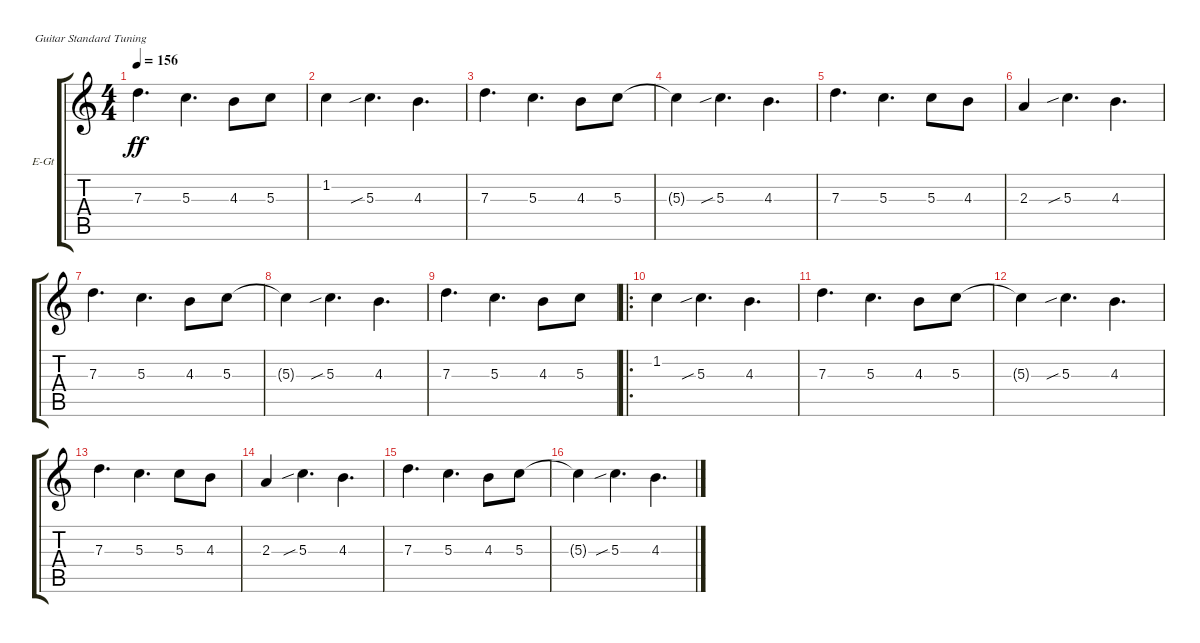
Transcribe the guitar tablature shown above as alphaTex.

\defaultSystemsLayout 4
\bracketExtendMode groupsimilarinstruments
\firstSystemTrackNameOrientation horizontal
\otherSystemsTrackNameOrientation horizontal
\track ("Electric Guitar" "E-Gt") {instrument distortionguitar}
\staff {score tabs}
\tuning (E4 B3 G3 D3 A2 E2)
\ts (4 4)
\tempo 156
\clef g2
\ks c
7.3.4{d dy ff} 5.3.4{d} 4.3.8 5.3.8 |
1.2.4 5.3{sib}.4{d} 4.3.4{d} |
7.3.4{d} 5.3.4{d} 4.3.8 5.3.8 |
5.3{t}.4 5.3{sib}.4{d} 4.3.4{d} |
7.3.4{d} 5.3.4{d} 5.3.8 4.3.8 |
2.3.4 5.3{sib}.4{d} 4.3.4{d} |
7.3.4{d} 5.3.4{d} 4.3.8 5.3.8 |
5.3{t}.4 5.3{sib}.4{d} 4.3.4{d} |
7.3.4{d} 5.3.4{d} 4.3.8 5.3.8 |
\ro
1.2.4 5.3{sib}.4{d} 4.3.4{d} |
7.3.4{d} 5.3.4{d} 4.3.8 5.3.8 |
5.3{t}.4 5.3{sib}.4{d} 4.3.4{d} |
7.3.4{d} 5.3.4{d} 5.3.8 4.3.8 |
2.3.4 5.3{sib}.4{d} 4.3.4{d} |
7.3.4{d} 5.3.4{d} 4.3.8 5.3.8 |
5.3{t}.4 5.3{sib}.4{d} 4.3.4{d}
